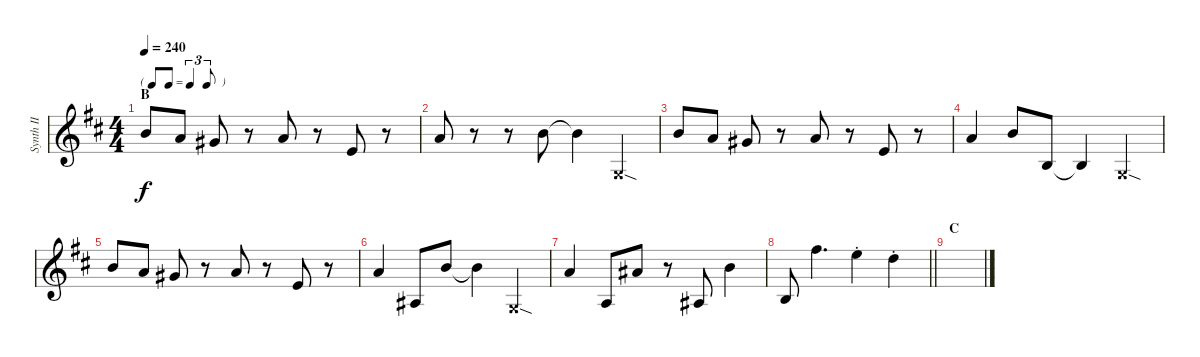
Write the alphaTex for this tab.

\track ("Synth II" "Synth II") {instrument lead2sawtooth}
\staff {score}
\tuning (E4 B3 G3 D3 A2 E2) {hide}
\ts (4 4)
\tf triplet8th
\section ("" "B")
\tempo 240
\clef g2
\ks d
7.1.8{dy f} 5.1.8 4.1.8 r.8 5.1.8 r.8 0.1.8 r.8 |
5.1.8 r.8 r.8 7.1.8 7.1{t}.4 0.3{sod x}.4 |
7.1.8 5.1.8 4.1.8 r.8 5.1.8 r.8 0.1.8 r.8 |
5.1.4 7.1.8 0.2.8 0.2{t}.4 0.3{sod x}.4 |
7.1.8 5.1.8 4.1.8 r.8 5.1.8 r.8 0.1.8 r.8 |
5.1.4 3.3.8 7.1.8 7.1{t}.4 0.3{sod x}.4 |
5.1.4 2.3.8 6.1.8 r.8 3.3.8 7.1.4 |
\barLineRight lightlight
0.2.8 14.1.4{d} 12.1{st}.4 10.1{st}.4 |
\section ("" "C")
